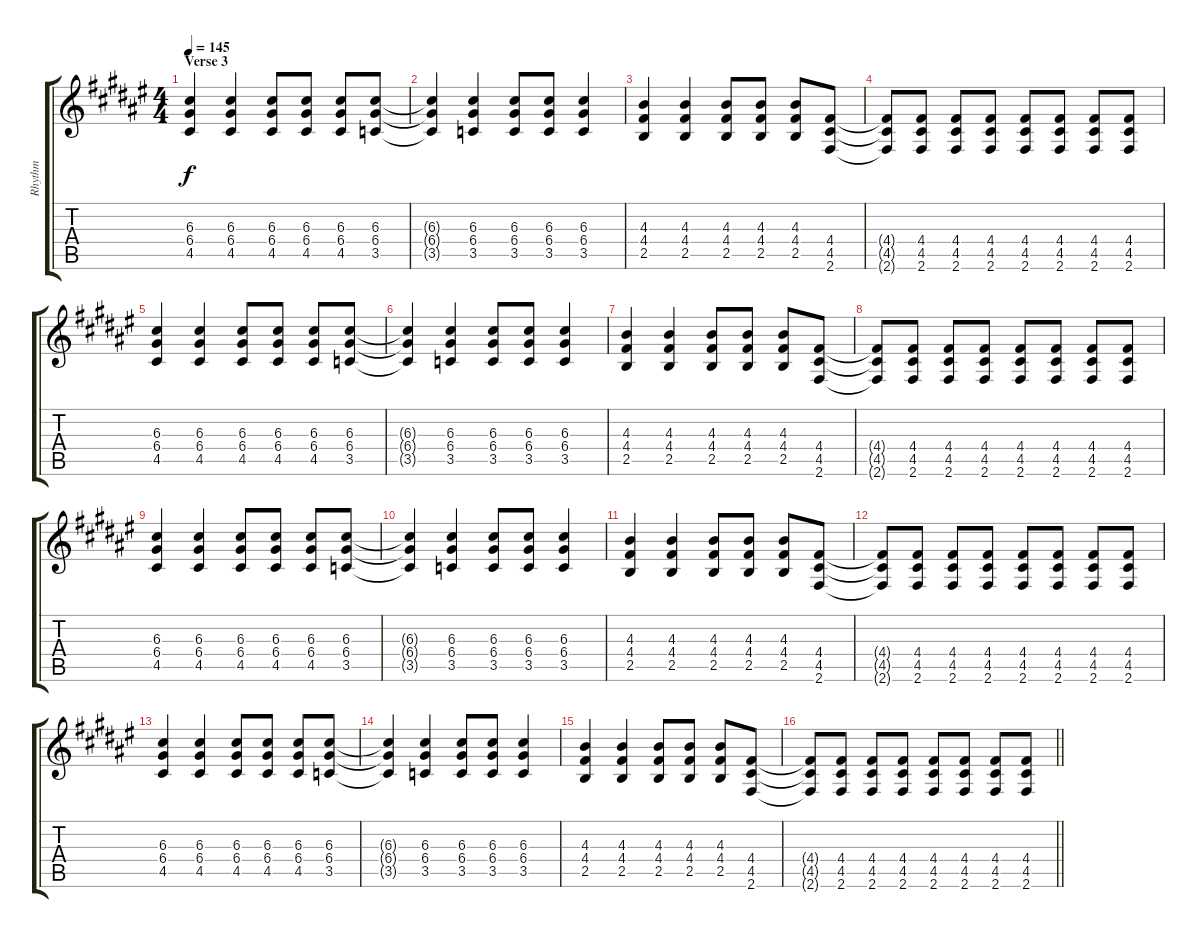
\track ("Rhythm" "Rhythm") {instrument electricguitarclean}
\staff {score tabs}
\tuning (E4 B3 G3 D3 A2 E2) {hide}
\ts (4 4)
\section ("" "Verse 3")
\tempo 145
\clef g2
\ks f#
(6.3 6.4 4.5).4{dy f} (6.3 6.4 4.5).4 (6.3 6.4 4.5).8 (6.3 6.4 4.5).8 (6.3 6.4 4.5).8 (6.3 6.4 3.5).8 |
(6.3{t} 6.4{t} 3.5{t}).4 (6.3 6.4 3.5).4 (6.3 6.4 3.5).8 (6.3 6.4 3.5).8 (6.3 6.4 3.5).4 |
(4.3 4.4 2.5).4 (4.3 4.4 2.5).4 (4.3 4.4 2.5).8 (4.3 4.4 2.5).8 (4.3 4.4 2.5).8 (4.4 4.5 2.6).8 |
(4.4{t} 4.5{t} 2.6{t}).8 (4.4 4.5 2.6).8 (4.4 4.5 2.6).8 (4.4 4.5 2.6).8 (4.4 4.5 2.6).8 (4.4 4.5 2.6).8 (4.4 4.5 2.6).8 (4.4 4.5 2.6).8 |
(6.3 6.4 4.5).4 (6.3 6.4 4.5).4 (6.3 6.4 4.5).8 (6.3 6.4 4.5).8 (6.3 6.4 4.5).8 (6.3 6.4 3.5).8 |
(6.3{t} 6.4{t} 3.5{t}).4 (6.3 6.4 3.5).4 (6.3 6.4 3.5).8 (6.3 6.4 3.5).8 (6.3 6.4 3.5).4 |
(4.3 4.4 2.5).4 (4.3 4.4 2.5).4 (4.3 4.4 2.5).8 (4.3 4.4 2.5).8 (4.3 4.4 2.5).8 (4.4 4.5 2.6).8 |
(4.4{t} 4.5{t} 2.6{t}).8 (4.4 4.5 2.6).8 (4.4 4.5 2.6).8 (4.4 4.5 2.6).8 (4.4 4.5 2.6).8 (4.4 4.5 2.6).8 (4.4 4.5 2.6).8 (4.4 4.5 2.6).8 |
(6.3 6.4 4.5).4 (6.3 6.4 4.5).4 (6.3 6.4 4.5).8 (6.3 6.4 4.5).8 (6.3 6.4 4.5).8 (6.3 6.4 3.5).8 |
(6.3{t} 6.4{t} 3.5{t}).4 (6.3 6.4 3.5).4 (6.3 6.4 3.5).8 (6.3 6.4 3.5).8 (6.3 6.4 3.5).4 |
(4.3 4.4 2.5).4 (4.3 4.4 2.5).4 (4.3 4.4 2.5).8 (4.3 4.4 2.5).8 (4.3 4.4 2.5).8 (4.4 4.5 2.6).8 |
(4.4{t} 4.5{t} 2.6{t}).8 (4.4 4.5 2.6).8 (4.4 4.5 2.6).8 (4.4 4.5 2.6).8 (4.4 4.5 2.6).8 (4.4 4.5 2.6).8 (4.4 4.5 2.6).8 (4.4 4.5 2.6).8 |
(6.3 6.4 4.5).4 (6.3 6.4 4.5).4 (6.3 6.4 4.5).8 (6.3 6.4 4.5).8 (6.3 6.4 4.5).8 (6.3 6.4 3.5).8 |
(6.3{t} 6.4{t} 3.5{t}).4 (6.3 6.4 3.5).4 (6.3 6.4 3.5).8 (6.3 6.4 3.5).8 (6.3 6.4 3.5).4 |
(4.3 4.4 2.5).4 (4.3 4.4 2.5).4 (4.3 4.4 2.5).8 (4.3 4.4 2.5).8 (4.3 4.4 2.5).8 (4.4 4.5 2.6).8 |
\barLineRight lightlight
(4.4{t} 4.5{t} 2.6{t}).8 (4.4 4.5 2.6).8 (4.4 4.5 2.6).8 (4.4 4.5 2.6).8 (4.4 4.5 2.6).8 (4.4 4.5 2.6).8 (4.4 4.5 2.6).8 (4.4 4.5 2.6).8
